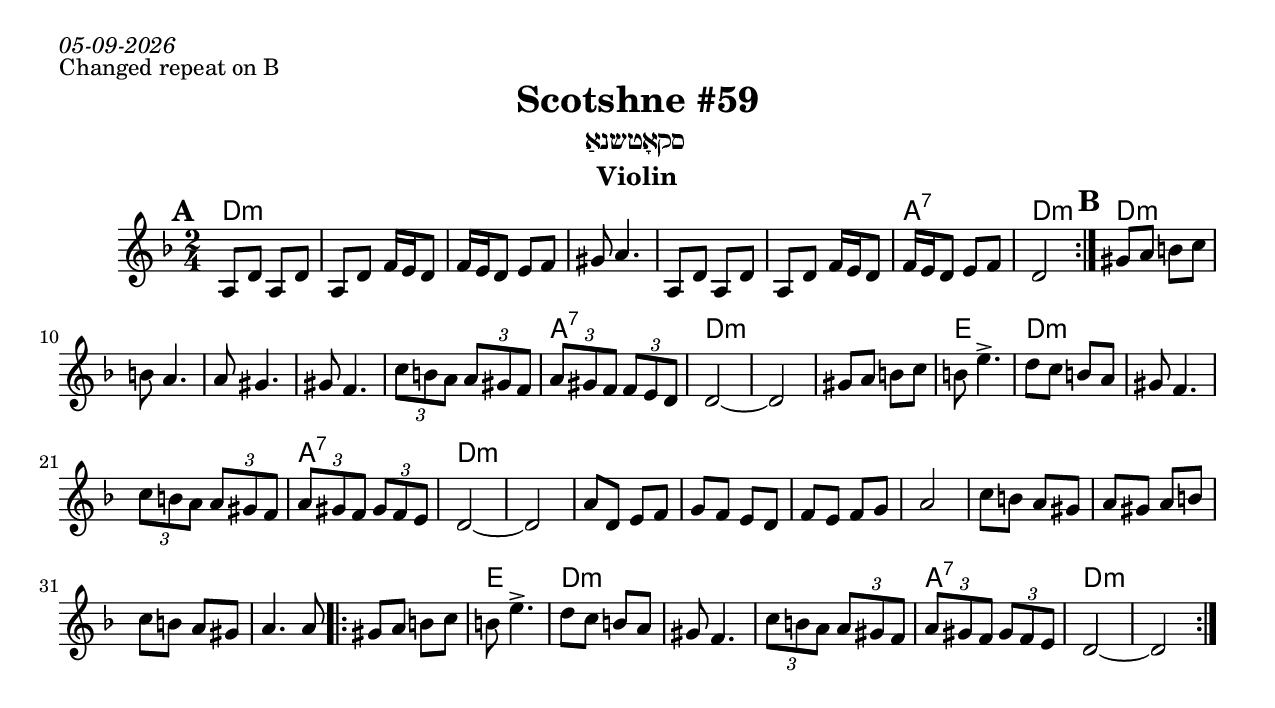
\version "2.18.0"
\include "english.ly"
%\pointAndClickOff
\paper{
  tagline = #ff
  print-all-headers = ##t
  #(set-paper-size "letter")
}
date = #(strftime "%d-%m-%Y" (localtime (current-time)))

\markup{ \italic{ \date }  }

\markup{ Changed repeat on B }

global = {
  \clef treble
  \key d \minor
  \time 2/4
  \set Score.markFormatter = #format-mark-box-alphabet
}

%#################################### Melody ########################
%melody =  \transpose c d \relative c' {  %transpose for clarinet
melody = \relative c' {
  \global
  %\partial 16*3 a16 d f   %lead in notes

  \repeat volta 2{
   \mark \default
   a8 d a d
   a8 d f16 e d8
   f16 e d8 e f
   gs8 a4.

   a,8 d a d
   a8 d f16 e d8
   f16 e d8 e f
   d2
  }


   \mark \default
   gs8 a b c
   b8 a4.
   a8 gs4.
   gs8 f4.

  \tuplet 3/2{ c'8 b a} \tuplet 3/2{a gs f }
  \tuplet 3/2{ a8 gs f} \tuplet 3/2{f e d}
   d2~
   d2

   gs8 a b c
   b8 e4.->
   d8 c b a
   gs8 f4.

   \tuplet 3/2{ c'8 b a} \tuplet 3/2{a gs f }
  \tuplet 3/2{ a8 gs f} \tuplet 3/2{gs f e}
   %c'8 b a gs
   %a8 gs f e
   d2~
   d2

   a'8 d, e f
   g8 f e d
   f8 e f g
   a2

   c8 b a gs
   a8 gs a b
   c8 b a gs
   a4. a8
\repeat volta 2{
   gs8 a b c
   b8 e4.->
   d8 c b a
   gs8 f4.

   \tuplet 3/2{ c'8 b a} \tuplet 3/2{a gs f }
   \tuplet 3/2{ a8 gs f} \tuplet 3/2{gs f e}
   %c'8 b a gs
   %a8 gs f e
   d2~
   d2
  }


}
%################################# Lyrics #####################
%\addlyrics{ \set stanza = #"1. " }
%################################# Chords #######################
harmonies = \chordmode {
  d2*6:m
  a2:7
  d2:m
  %b
  d2*5:m
  a2:7
  d2*3:m
  e2
  d2*3:m
  a2:7
  d2*11:m
  e2
  d2*3:m
  a2:7
  d2*2:m

}

\score {
  <<
    \new ChordNames {
      \set chordChanges = ##f
      \harmonies
    }
    \new Staff   \melody
  >>
  \header{
    title= "Scotshne #59"
    subtitle=" ‫סקאָטשנאַ‬"
    composer= ""
    instrument = "Violin"
    arranger= ""
  }
  \midi{\tempo 4 = 120}
  \layout{indent = 1.0\cm}
}
